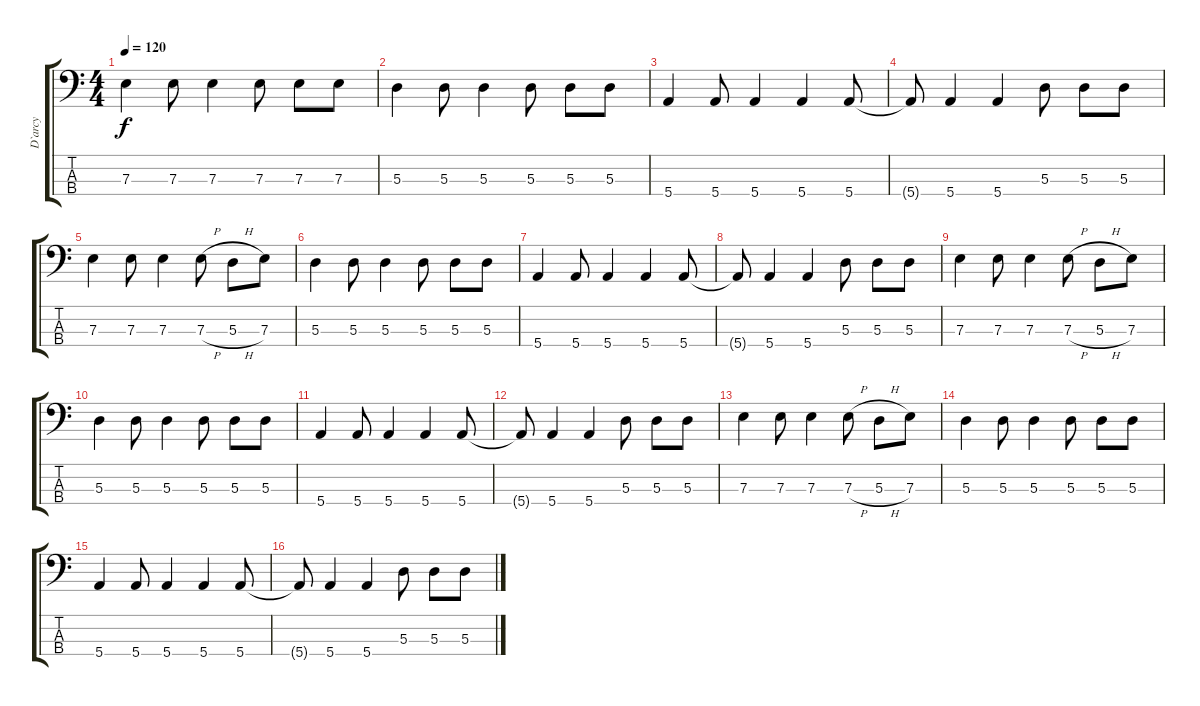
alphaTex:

\track ("D`arcy" "D`arcy") {instrument electricbassfinger}
\staff {score tabs}
\tuning (G2 D2 A1 E1) {hide}
\ts (4 4)
\tempo 120
\clef f4
\ks c
7.3.4{dy f} 7.3.8 7.3.4 7.3.8 7.3.8 7.3.8 |
5.3.4 5.3.8 5.3.4 5.3.8 5.3.8 5.3.8 |
5.4.4 5.4.8 5.4.4 5.4.4 5.4.8 |
5.4{t}.8 5.4.4 5.4.4 5.3.8 5.3.8 5.3.8 |
7.3.4 7.3.8 7.3.4 7.3{h}.8 5.3{h}.8 7.3.8 |
5.3.4 5.3.8 5.3.4 5.3.8 5.3.8 5.3.8 |
5.4.4 5.4.8 5.4.4 5.4.4 5.4.8 |
5.4{t}.8 5.4.4 5.4.4 5.3.8 5.3.8 5.3.8 |
7.3.4 7.3.8 7.3.4 7.3{h}.8 5.3{h}.8 7.3.8 |
5.3.4 5.3.8 5.3.4 5.3.8 5.3.8 5.3.8 |
5.4.4 5.4.8 5.4.4 5.4.4 5.4.8 |
5.4{t}.8 5.4.4 5.4.4 5.3.8 5.3.8 5.3.8 |
7.3.4 7.3.8 7.3.4 7.3{h}.8 5.3{h}.8 7.3.8 |
5.3.4 5.3.8 5.3.4 5.3.8 5.3.8 5.3.8 |
5.4.4 5.4.8 5.4.4 5.4.4 5.4.8 |
5.4{t}.8 5.4.4 5.4.4 5.3.8 5.3.8 5.3.8
